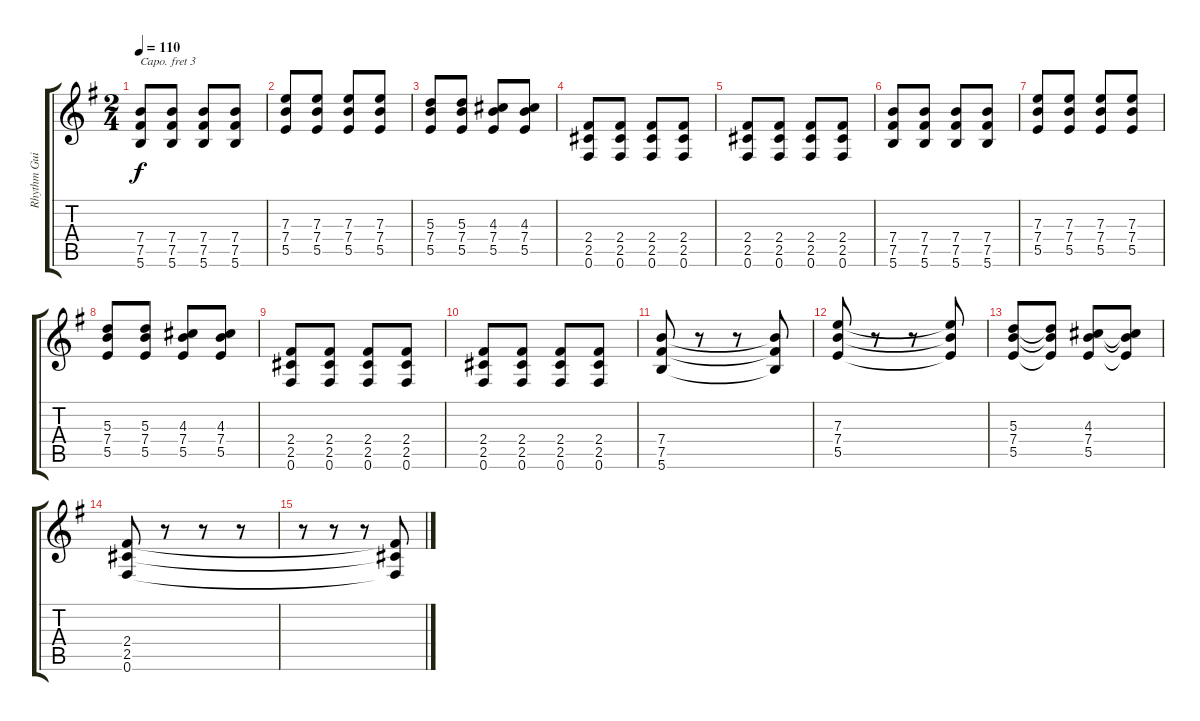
\track ("Rhythm Guitar" "Rhythm Gui") {instrument electricguitarmuted}
\staff {score tabs}
\capo 3
\tuning (Eb4 Bb3 Gb3 Db3 Ab2 Eb2) {hide}
\ts (2 4)
\tempo 110
\clef g2
\ks g
(7.4 7.5 5.6).8{dy f} (7.4 7.5 5.6).8 (7.4 7.5 5.6).8 (7.4 7.5 5.6).8 |
(7.3 7.4 5.5).8 (7.3 7.4 5.5).8 (7.3 7.4 5.5).8 (7.3 7.4 5.5).8 |
(5.3 7.4 5.5).8 (5.3 7.4 5.5).8 (4.3 7.4 5.5).8 (4.3 7.4 5.5).8 |
(2.4 2.5 0.6).8 (2.4 2.5 0.6).8 (2.4 2.5 0.6).8 (2.4 2.5 0.6).8 |
(2.4 2.5 0.6).8 (2.4 2.5 0.6).8 (2.4 2.5 0.6).8 (2.4 2.5 0.6).8 |
(7.4 7.5 5.6).8 (7.4 7.5 5.6).8 (7.4 7.5 5.6).8 (7.4 7.5 5.6).8 |
(7.3 7.4 5.5).8 (7.3 7.4 5.5).8 (7.3 7.4 5.5).8 (7.3 7.4 5.5).8 |
(5.3 7.4 5.5).8 (5.3 7.4 5.5).8 (4.3 7.4 5.5).8 (4.3 7.4 5.5).8 |
(2.4 2.5 0.6).8 (2.4 2.5 0.6).8 (2.4 2.5 0.6).8 (2.4 2.5 0.6).8 |
(2.4 2.5 0.6).8 (2.4 2.5 0.6).8 (2.4 2.5 0.6).8 (2.4 2.5 0.6).8 |
(7.4 7.5 5.6).8 r.8 r.8 (7.4{t} 7.5{t} 5.6{t}).8 |
(7.3 7.4 5.5).8 r.8 r.8 (7.3{t} 7.4{t} 5.5{t}).8 |
(5.3 7.4 5.5).8 (5.3{t} 7.4{t} 5.5{t}).8 (4.3 7.4 5.5).8 (4.3{t} 7.4{t} 5.5{t}).8 |
(2.4 2.5 0.6).8 r.8 r.8 r.8 |
r.8 r.8 r.8 (2.4{t} 2.5{t} 0.6{t}).8
